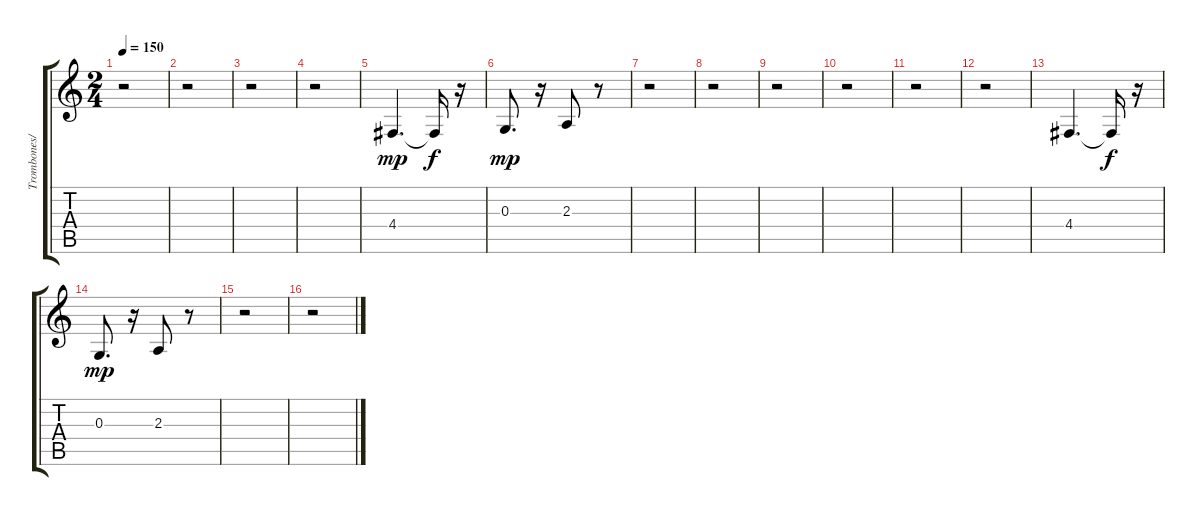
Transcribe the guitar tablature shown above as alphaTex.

\track ("Trombones/Tuba" "Trombones/") {instrument brasssection}
\staff {score tabs}
\tuning (E4 B3 G3 D3 A2 E2) {hide}
\ts (2 4)
\tempo 150
\clef g2
\ks c
r.2{dy ff} |
r.2 |
r.2 |
r.2 |
4.4.4{d dy mp} 4.4{t}.16{dy f} r.16 |
0.3.8{d dy mp} r.16 2.3.8 r.8 |
r.2 |
r.2 |
r.2 |
r.2 |
r.2 |
r.2 |
4.4.4{d} 4.4{t}.16{dy f} r.16 |
0.3.8{d dy mp} r.16 2.3.8 r.8 |
r.2 |
r.2
